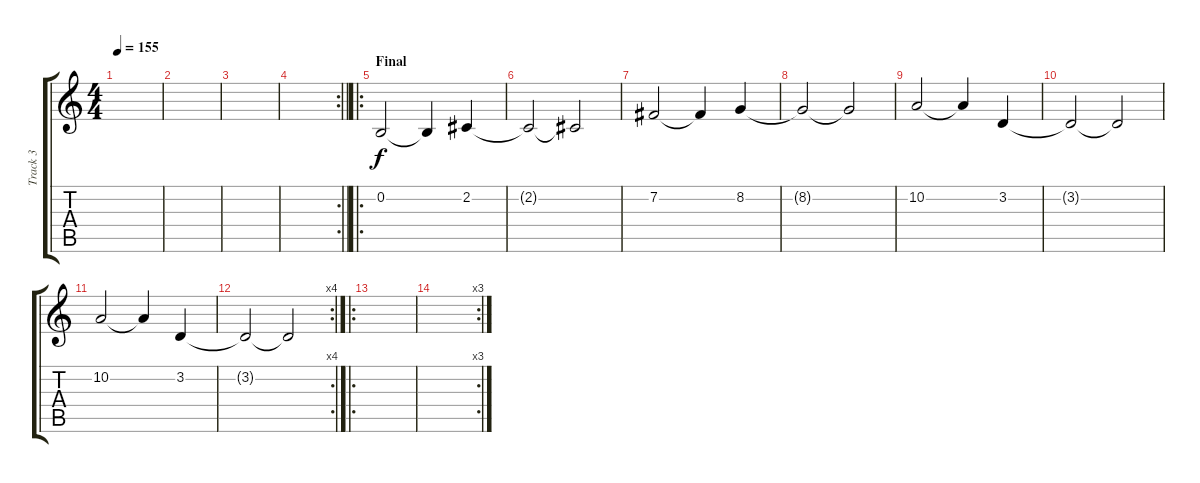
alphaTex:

\track ("Track 3" "Track 3") {instrument violin}
\staff {score tabs}
\tuning (E4 B3 G3 D3 A2 E2) {hide}
\ts (4 4)
\tempo 155
\clef g2
\ks c
|
|
|
\rc 2
\barLineRight lightlight
|
\ro
\section ("" "Final")
0.2.2 0.2{t}.4 2.2.4 |
2.2{t}.2 2.2{t}.2 |
7.2.2 7.2{t}.4 8.2.4 |
8.2{t}.2 8.2{t}.2 |
10.2.2 10.2{t}.4 3.2.4 |
3.2{t}.2 3.2{t}.2 |
10.2.2 10.2{t}.4 3.2.4 |
\rc 4
3.2{t}.2 3.2{t}.2 |
\ro
|
\rc 3
